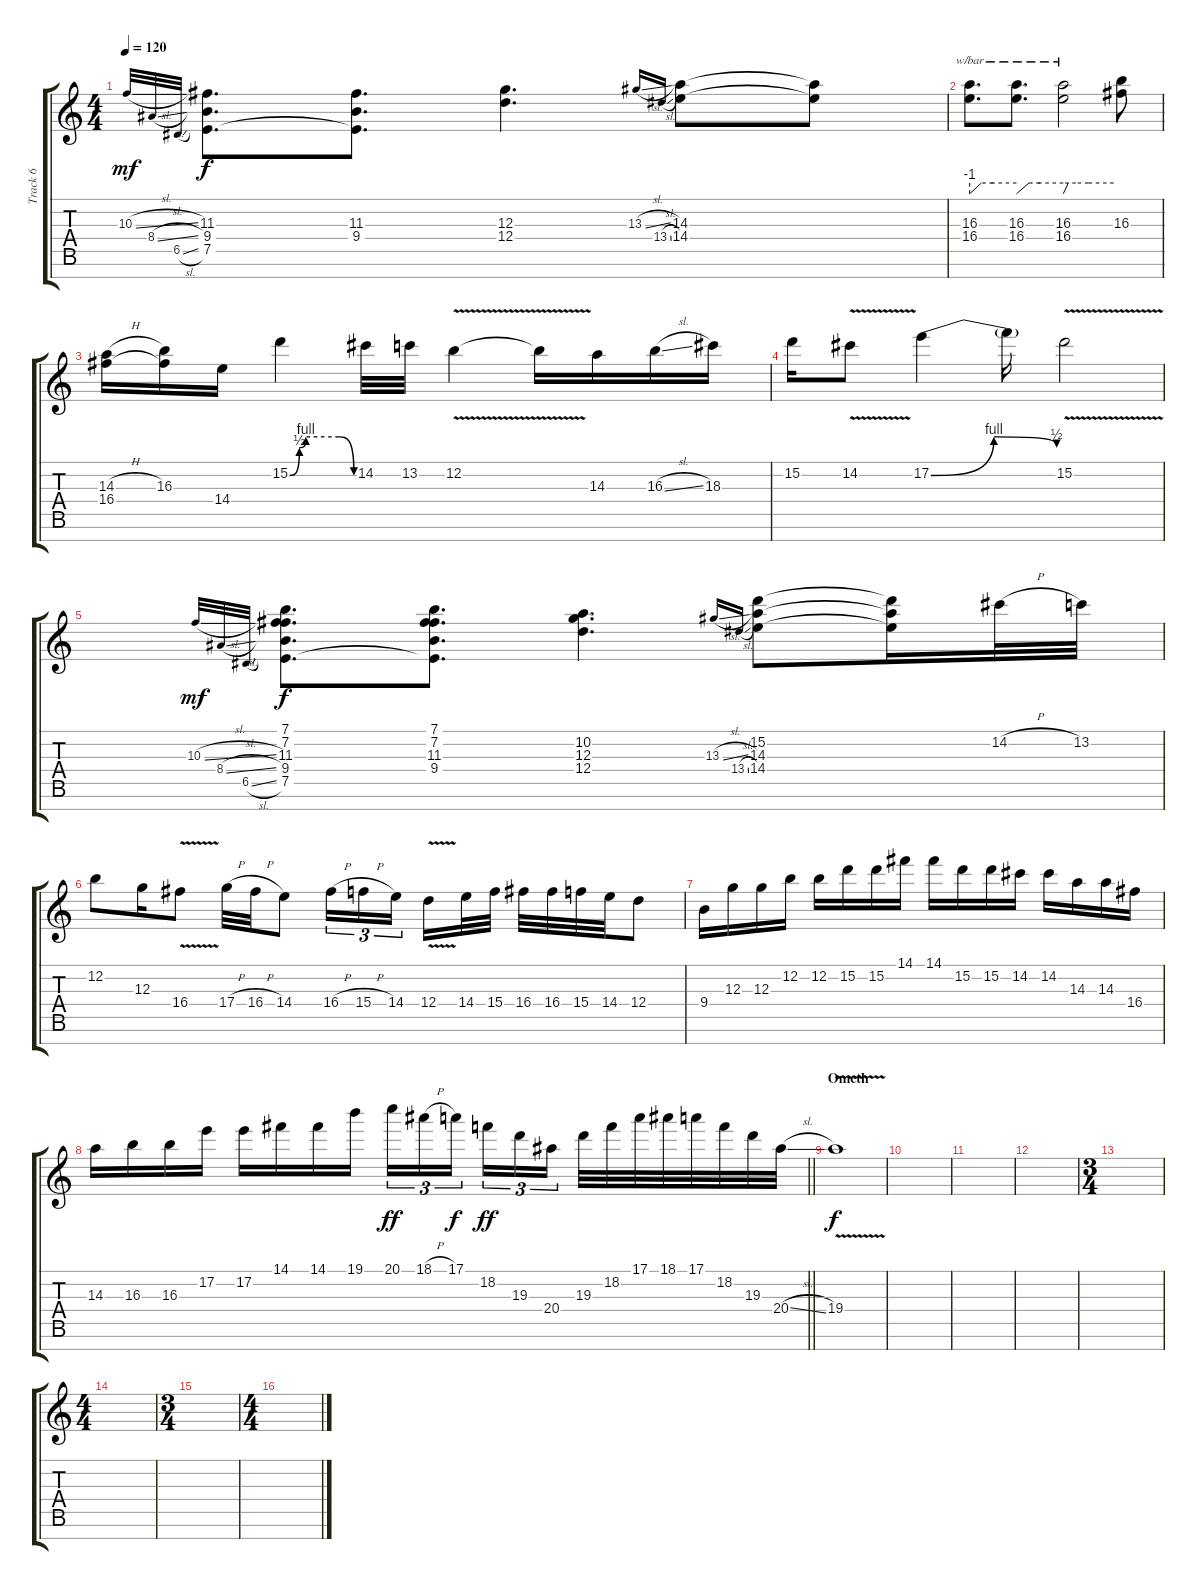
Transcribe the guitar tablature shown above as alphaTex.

\track ("Track 6" "Track 6") {instrument overdrivenguitar}
\staff {score tabs}
\tuning (E4 B3 G3 D3 A2 E2 B1) {hide}
\ts (4 4)
\tempo 120
\clef g2
\ks c
10.3{sl}.32{gr onbeat dy mf} 8.4{sl}.32{gr onbeat} 6.5{sl}.32{gr onbeat} (11.3 9.4 7.5).8{d dy f} (11.3 9.4 7.5{t}).8{d} (12.3 12.4).4{d} 13.3{sl}.16{gr onbeat} 13.4{sl}.16{gr onbeat} (14.3 14.4).8 (14.3{t} 14.4{t}).8 |
(16.3 16.4).8{d tbe (custom default 0 -4 15 0 30 0 60 0)} (16.3 16.4).8{d tbe (custom default 0 -4 16 0 30 0 60 0)} (16.3 16.4).2{tbe (custom default 0 -4 6 0 15 0 30 0 60 0)} (16.3 16.4{t}).8 |
(14.3{h} 16.4).16 (16.3 16.4{t}).16 14.4.16 15.2{be (custom 0 0 9 2 15 4 46 4 60 0)}.4 14.2.32 13.2.32 12.2{v}.4 12.2{t}.16 14.3.16 16.3{sl}.16 18.3.16 |
15.2.16 14.2{v}.8 17.2{be (bendrelease 0 0 15 4 45 4 60 2)}.4 17.2{t}.16 15.2{v}.2 |
10.3{sl}.32{gr onbeat dy mf} 8.4{sl}.32{gr onbeat} 6.5{sl}.32{gr onbeat} (7.1 7.2 11.3 9.4 7.5).8{d dy f} (7.1 7.2 11.3 9.4 7.5{t}).8{d} (10.2 12.3 12.4).4{d} 13.3{sl}.16{gr onbeat} 13.4{sl}.16{gr onbeat} (15.2 14.3 14.4).8 (15.2{t} 14.3{t} 14.4{t}).16 14.2{h}.32 13.2.32 |
12.2.8 12.3.16 16.4{v}.8 17.4{h}.32 16.4{h}.32 14.4.8 16.4{h}.16{tu (3 2)} 15.4{h}.16{tu (3 2)} 14.4.16{tu (3 2) beam splitsecondary} 12.4{v}.16 14.4.32 15.4.32 16.4.32 16.4.32 15.4.32 14.4.32 12.4.8 |
9.4.16 12.3.16 12.3.16 12.2.16 12.2.16 15.2.16 15.2.16 14.1.16 14.1.16 15.2.16 15.2.16 14.2.16 14.2.16 14.3.16 14.3.16 16.4.16 |
\barLineRight lightlight
14.3.16 16.3.16 16.3.16 17.2.16 17.2.16 14.1.16 14.1.16 19.1.16 20.1.16{tu (3 2) dy ff} 18.1{h}.16{tu (3 2)} 17.1.16{tu (3 2) dy f beam splitsecondary} 18.2.16{tu (3 2) dy ff} 19.3.16{tu (3 2)} 20.4.16{tu (3 2)} 19.3.32 18.2.32 17.1.32 18.1.32 17.1.32 18.2.32 19.3.32 20.4{sl}.32 |
\section ("" "Ometh")
19.4{v}.1{dy f volume 0} |
|
|
|
\ts (3 4)
|
\ts (4 4)
|
\ts (3 4)
|
\ts (4 4)
